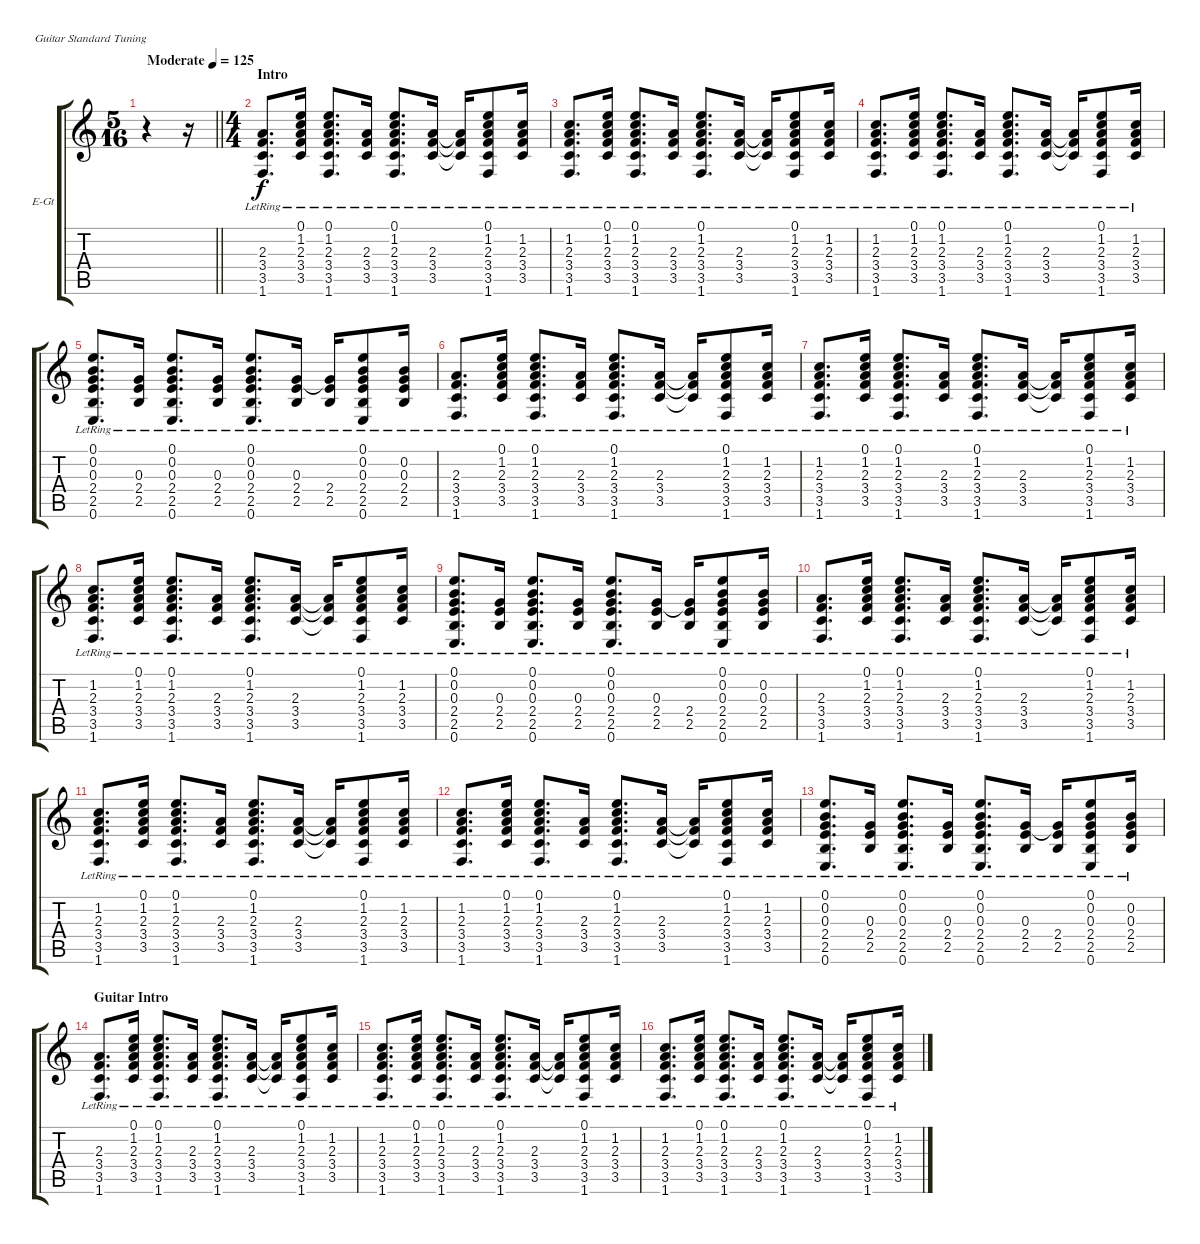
\bracketExtendMode groupsimilarinstruments
\firstSystemTrackNameOrientation horizontal
\otherSystemsTrackNameOrientation horizontal
\track ("Rhythm Guitar" "E-Gt") {instrument electricguitarjazz}
\staff {score tabs}
\tuning (E4 B3 G3 D3 A2 E2)
\ts (5 16)
\tempo (125 "Moderate")
\clef g2
\barLineRight lightlight
\ks c
r.4{dy f instrument electricguitarjazz} r.16 |
\ts (4 4)
\section ("" "Intro")
(2.3{lr} 3.4{lr} 3.5{lr} 1.6{lr}).8{d} (0.1 1.2 2.3{lr} 3.4{lr} 3.5{lr}).16 (0.1{lr} 1.2{lr} 2.3{lr} 3.4{lr} 3.5{lr} 1.6{lr}).8{d} (2.3{lr} 3.4{lr} 3.5{lr}).16 (0.1{lr} 1.2{lr} 2.3{lr} 3.4{lr} 3.5{lr} 1.6{lr}).8{d} (2.3{lr} 3.4{lr} 3.5{lr}).16 (2.3{lr t} 3.4{lr t} 3.5{lr t}).16 (0.1{lr} 1.2{lr} 2.3{lr} 3.4{lr} 3.5{lr} 1.6{lr}).8 (1.2{lr} 2.3{lr} 3.4{lr} 3.5{lr}).16 |
(1.2 2.3{lr} 3.4{lr} 3.5{lr} 1.6{lr}).8{d} (0.1 1.2 2.3{lr} 3.4{lr} 3.5{lr}).16 (0.1{lr} 1.2{lr} 2.3{lr} 3.4{lr} 3.5{lr} 1.6{lr}).8{d} (2.3{lr} 3.4{lr} 3.5{lr}).16 (0.1{lr} 1.2{lr} 2.3{lr} 3.4{lr} 3.5{lr} 1.6{lr}).8{d} (2.3{lr} 3.4{lr} 3.5{lr}).16 (2.3{lr t} 3.4{lr t} 3.5{lr t}).16 (0.1{lr} 1.2{lr} 2.3{lr} 3.4{lr} 3.5{lr} 1.6{lr}).8 (1.2{lr} 2.3{lr} 3.4{lr} 3.5{lr}).16 |
(1.2 2.3{lr} 3.4{lr} 3.5{lr} 1.6{lr}).8{d} (0.1 1.2 2.3{lr} 3.4{lr} 3.5{lr}).16 (0.1{lr} 1.2{lr} 2.3{lr} 3.4{lr} 3.5{lr} 1.6{lr}).8{d} (2.3{lr} 3.4{lr} 3.5{lr}).16 (0.1{lr} 1.2{lr} 2.3{lr} 3.4{lr} 3.5{lr} 1.6{lr}).8{d} (2.3{lr} 3.4{lr} 3.5{lr}).16 (2.3{lr t} 3.4{lr t} 3.5{lr t}).16 (0.1{lr} 1.2{lr} 2.3{lr} 3.4{lr} 3.5{lr} 1.6{lr}).8 (1.2{lr} 2.3{lr} 3.4{lr} 3.5{lr}).16 |
(0.1{lr} 0.2{lr} 0.3{lr} 2.4{lr} 2.5{lr} 0.6{lr}).8{d} (0.3{lr} 2.4{lr} 2.5{lr}).16 (0.1{lr} 0.2{lr} 0.3{lr} 2.4{lr} 2.5{lr} 0.6{lr}).8{d} (0.3{lr} 2.4{lr} 2.5{lr}).16 (0.1{lr} 0.2{lr} 0.3{lr} 2.4{lr} 2.5{lr} 0.6{lr}).8{d} (0.3{lr} 2.4{lr} 2.5{lr}).16 (0.3{lr t} 2.4{lr} 2.5{lr}).16 (0.1{lr} 0.2{lr} 0.3{lr} 2.4{lr} 2.5{lr} 0.6{lr}).8 (0.2{lr} 0.3{lr} 2.4{lr} 2.5{lr}).16 |
(2.3{lr} 3.4{lr} 3.5{lr} 1.6{lr}).8{d} (0.1 1.2 2.3{lr} 3.4{lr} 3.5{lr}).16 (0.1{lr} 1.2{lr} 2.3{lr} 3.4{lr} 3.5{lr} 1.6{lr}).8{d} (2.3{lr} 3.4{lr} 3.5{lr}).16 (0.1{lr} 1.2{lr} 2.3{lr} 3.4{lr} 3.5{lr} 1.6{lr}).8{d} (2.3{lr} 3.4{lr} 3.5{lr}).16 (2.3{lr t} 3.4{lr t} 3.5{lr t}).16 (0.1{lr} 1.2{lr} 2.3{lr} 3.4{lr} 3.5{lr} 1.6{lr}).8 (1.2{lr} 2.3{lr} 3.4{lr} 3.5{lr}).16 |
(1.2 2.3{lr} 3.4{lr} 3.5{lr} 1.6{lr}).8{d} (0.1 1.2 2.3{lr} 3.4{lr} 3.5{lr}).16 (0.1{lr} 1.2{lr} 2.3{lr} 3.4{lr} 3.5{lr} 1.6{lr}).8{d} (2.3{lr} 3.4{lr} 3.5{lr}).16 (0.1{lr} 1.2{lr} 2.3{lr} 3.4{lr} 3.5{lr} 1.6{lr}).8{d} (2.3{lr} 3.4{lr} 3.5{lr}).16 (2.3{lr t} 3.4{lr t} 3.5{lr t}).16 (0.1{lr} 1.2{lr} 2.3{lr} 3.4{lr} 3.5{lr} 1.6{lr}).8 (1.2{lr} 2.3{lr} 3.4{lr} 3.5{lr}).16 |
(1.2 2.3{lr} 3.4{lr} 3.5{lr} 1.6{lr}).8{d} (0.1 1.2 2.3{lr} 3.4{lr} 3.5{lr}).16 (0.1{lr} 1.2{lr} 2.3{lr} 3.4{lr} 3.5{lr} 1.6{lr}).8{d} (2.3{lr} 3.4{lr} 3.5{lr}).16 (0.1{lr} 1.2{lr} 2.3{lr} 3.4{lr} 3.5{lr} 1.6{lr}).8{d} (2.3{lr} 3.4{lr} 3.5{lr}).16 (2.3{lr t} 3.4{lr t} 3.5{lr t}).16 (0.1{lr} 1.2{lr} 2.3{lr} 3.4{lr} 3.5{lr} 1.6{lr}).8 (1.2{lr} 2.3{lr} 3.4{lr} 3.5{lr}).16 |
(0.1{lr} 0.2{lr} 0.3{lr} 2.4{lr} 2.5{lr} 0.6{lr}).8{d} (0.3{lr} 2.4{lr} 2.5{lr}).16 (0.1{lr} 0.2{lr} 0.3{lr} 2.4{lr} 2.5{lr} 0.6{lr}).8{d} (0.3{lr} 2.4{lr} 2.5{lr}).16 (0.1{lr} 0.2{lr} 0.3{lr} 2.4{lr} 2.5{lr} 0.6{lr}).8{d} (0.3{lr} 2.4{lr} 2.5{lr}).16 (0.3{lr t} 2.4{lr} 2.5{lr}).16 (0.1{lr} 0.2{lr} 0.3{lr} 2.4{lr} 2.5{lr} 0.6{lr}).8 (0.2{lr} 0.3{lr} 2.4{lr} 2.5{lr}).16 |
(2.3{lr} 3.4{lr} 3.5{lr} 1.6{lr}).8{d} (0.1 1.2 2.3{lr} 3.4{lr} 3.5{lr}).16 (0.1{lr} 1.2{lr} 2.3{lr} 3.4{lr} 3.5{lr} 1.6{lr}).8{d} (2.3{lr} 3.4{lr} 3.5{lr}).16 (0.1{lr} 1.2{lr} 2.3{lr} 3.4{lr} 3.5{lr} 1.6{lr}).8{d} (2.3{lr} 3.4{lr} 3.5{lr}).16 (2.3{lr t} 3.4{lr t} 3.5{lr t}).16 (0.1{lr} 1.2{lr} 2.3{lr} 3.4{lr} 3.5{lr} 1.6{lr}).8 (1.2{lr} 2.3{lr} 3.4{lr} 3.5{lr}).16 |
(1.2 2.3{lr} 3.4{lr} 3.5{lr} 1.6{lr}).8{d} (0.1 1.2 2.3{lr} 3.4{lr} 3.5{lr}).16 (0.1{lr} 1.2{lr} 2.3{lr} 3.4{lr} 3.5{lr} 1.6{lr}).8{d} (2.3{lr} 3.4{lr} 3.5{lr}).16 (0.1{lr} 1.2{lr} 2.3{lr} 3.4{lr} 3.5{lr} 1.6{lr}).8{d} (2.3{lr} 3.4{lr} 3.5{lr}).16 (2.3{lr t} 3.4{lr t} 3.5{lr t}).16 (0.1{lr} 1.2{lr} 2.3{lr} 3.4{lr} 3.5{lr} 1.6{lr}).8 (1.2{lr} 2.3{lr} 3.4{lr} 3.5{lr}).16 |
(1.2 2.3{lr} 3.4{lr} 3.5{lr} 1.6{lr}).8{d} (0.1 1.2 2.3{lr} 3.4{lr} 3.5{lr}).16 (0.1{lr} 1.2{lr} 2.3{lr} 3.4{lr} 3.5{lr} 1.6{lr}).8{d} (2.3{lr} 3.4{lr} 3.5{lr}).16 (0.1{lr} 1.2{lr} 2.3{lr} 3.4{lr} 3.5{lr} 1.6{lr}).8{d} (2.3{lr} 3.4{lr} 3.5{lr}).16 (2.3{lr t} 3.4{lr t} 3.5{lr t}).16 (0.1{lr} 1.2{lr} 2.3{lr} 3.4{lr} 3.5{lr} 1.6{lr}).8 (1.2{lr} 2.3{lr} 3.4{lr} 3.5{lr}).16 |
(0.1{lr} 0.2{lr} 0.3{lr} 2.4{lr} 2.5{lr} 0.6{lr}).8{d} (0.3{lr} 2.4{lr} 2.5{lr}).16 (0.1{lr} 0.2{lr} 0.3{lr} 2.4{lr} 2.5{lr} 0.6{lr}).8{d} (0.3{lr} 2.4{lr} 2.5{lr}).16 (0.1{lr} 0.2{lr} 0.3{lr} 2.4{lr} 2.5{lr} 0.6{lr}).8{d} (0.3{lr} 2.4{lr} 2.5{lr}).16 (0.3{lr t} 2.4{lr} 2.5{lr}).16 (0.1{lr} 0.2{lr} 0.3{lr} 2.4{lr} 2.5{lr} 0.6{lr}).8 (0.2{lr} 0.3{lr} 2.4{lr} 2.5{lr}).16 |
\section ("" "Guitar Intro")
(2.3{lr} 3.4{lr} 3.5{lr} 1.6{lr}).8{d} (0.1 1.2 2.3{lr} 3.4{lr} 3.5{lr}).16 (0.1{lr} 1.2{lr} 2.3{lr} 3.4{lr} 3.5{lr} 1.6{lr}).8{d} (2.3{lr} 3.4{lr} 3.5{lr}).16 (0.1{lr} 1.2{lr} 2.3{lr} 3.4{lr} 3.5{lr} 1.6{lr}).8{d} (2.3{lr} 3.4{lr} 3.5{lr}).16 (2.3{lr t} 3.4{lr t} 3.5{lr t}).16 (0.1{lr} 1.2{lr} 2.3{lr} 3.4{lr} 3.5{lr} 1.6{lr}).8 (1.2{lr} 2.3{lr} 3.4{lr} 3.5{lr}).16 |
(1.2 2.3{lr} 3.4{lr} 3.5{lr} 1.6{lr}).8{d} (0.1 1.2 2.3{lr} 3.4{lr} 3.5{lr}).16 (0.1{lr} 1.2{lr} 2.3{lr} 3.4{lr} 3.5{lr} 1.6{lr}).8{d} (2.3{lr} 3.4{lr} 3.5{lr}).16 (0.1{lr} 1.2{lr} 2.3{lr} 3.4{lr} 3.5{lr} 1.6{lr}).8{d} (2.3{lr} 3.4{lr} 3.5{lr}).16 (2.3{lr t} 3.4{lr t} 3.5{lr t}).16 (0.1{lr} 1.2{lr} 2.3{lr} 3.4{lr} 3.5{lr} 1.6{lr}).8 (1.2{lr} 2.3{lr} 3.4{lr} 3.5{lr}).16 |
(1.2 2.3{lr} 3.4{lr} 3.5{lr} 1.6{lr}).8{d} (0.1 1.2 2.3{lr} 3.4{lr} 3.5{lr}).16 (0.1{lr} 1.2{lr} 2.3{lr} 3.4{lr} 3.5{lr} 1.6{lr}).8{d} (2.3{lr} 3.4{lr} 3.5{lr}).16 (0.1{lr} 1.2{lr} 2.3{lr} 3.4{lr} 3.5{lr} 1.6{lr}).8{d} (2.3{lr} 3.4{lr} 3.5{lr}).16 (2.3{lr t} 3.4{lr t} 3.5{lr t}).16 (0.1{lr} 1.2{lr} 2.3{lr} 3.4{lr} 3.5{lr} 1.6{lr}).8 (1.2{lr} 2.3{lr} 3.4{lr} 3.5{lr}).16
